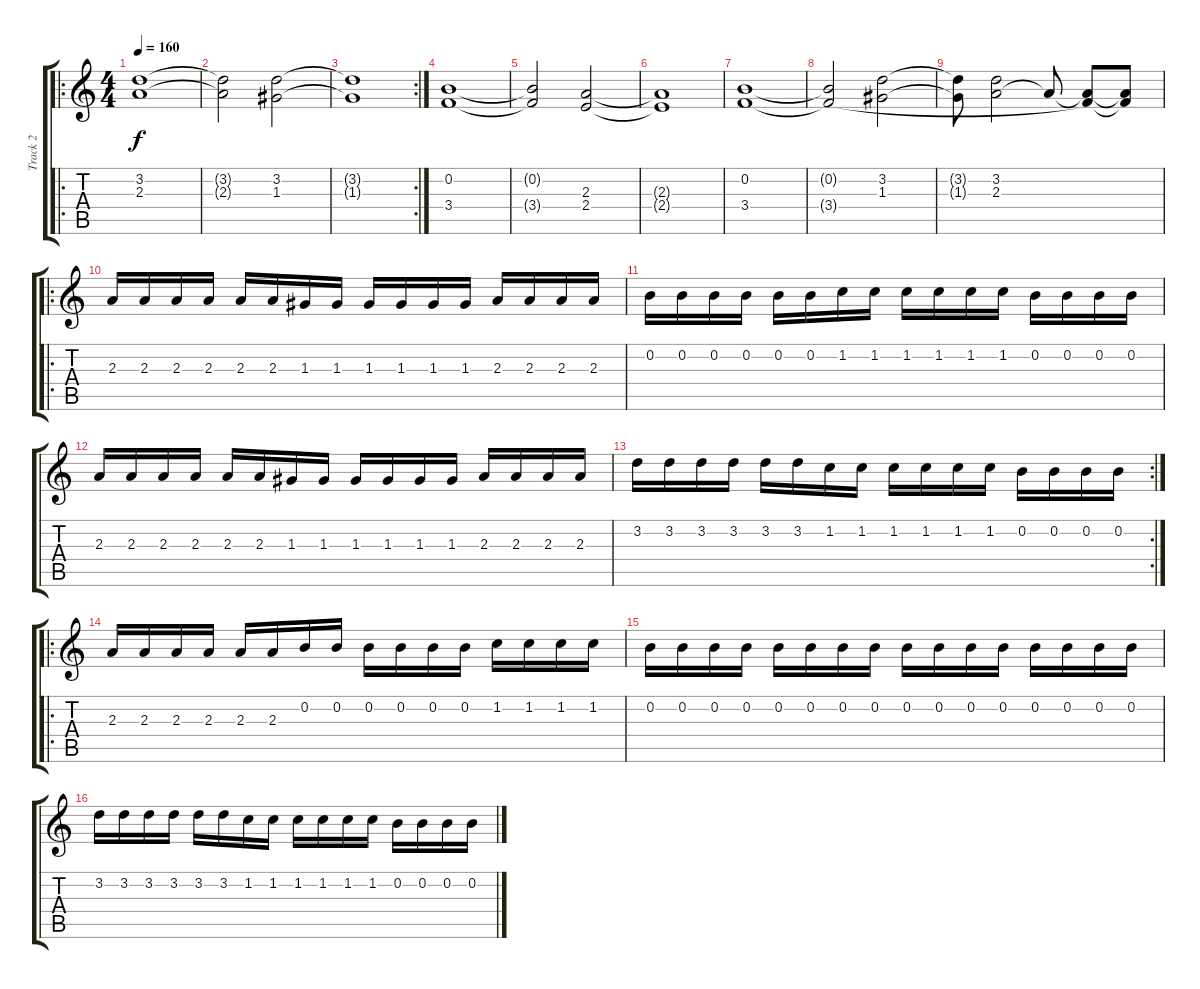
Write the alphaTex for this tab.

\track ("Track 2" "Track 2") {instrument distortionguitar}
\staff {score tabs}
\tuning (E4 B3 G3 D3 A2 E2) {hide}
\ro
\ts (4 4)
\tempo 160
\clef g2
\ks c
(3.2 2.3).1{dy f instrument distortionguitar} |
(3.2{t} 2.3{t}).2 (3.2 1.3).2 |
\rc 2
(3.2{t} 1.3{t}).1 |
(0.2 3.4).1 |
(0.2{t} 3.4{t}).2 (2.3 2.4).2 |
(2.3{t} 2.4{t}).1 |
(0.2 3.4).1 |
(0.2{t} 3.4{t}).2 (3.2 1.3).2 |
(3.2{t} 1.3{t}).8 (3.2 2.3).2 2.3{t}.8 (2.3{t} 3.4{t}).8 (2.3{t} 3.4{t}).8 |
\ro
2.3.16 2.3.16 2.3.16 2.3.16 2.3.16 2.3.16 1.3.16 1.3.16 1.3.16 1.3.16 1.3.16 1.3.16 2.3.16 2.3.16 2.3.16 2.3.16 |
0.2.16 0.2.16 0.2.16 0.2.16 0.2.16 0.2.16 1.2.16 1.2.16 1.2.16 1.2.16 1.2.16 1.2.16 0.2.16 0.2.16 0.2.16 0.2.16 |
2.3.16 2.3.16 2.3.16 2.3.16 2.3.16 2.3.16 1.3.16 1.3.16 1.3.16 1.3.16 1.3.16 1.3.16 2.3.16 2.3.16 2.3.16 2.3.16 |
\rc 2
3.2.16 3.2.16 3.2.16 3.2.16 3.2.16 3.2.16 1.2.16 1.2.16 1.2.16 1.2.16 1.2.16 1.2.16 0.2.16 0.2.16 0.2.16 0.2.16 |
\ro
2.3.16 2.3.16 2.3.16 2.3.16 2.3.16 2.3.16 0.2.16 0.2.16 0.2.16 0.2.16 0.2.16 0.2.16 1.2.16 1.2.16 1.2.16 1.2.16 |
0.2.16 0.2.16 0.2.16 0.2.16 0.2.16 0.2.16 0.2.16 0.2.16 0.2.16 0.2.16 0.2.16 0.2.16 0.2.16 0.2.16 0.2.16 0.2.16 |
3.2.16 3.2.16 3.2.16 3.2.16 3.2.16 3.2.16 1.2.16 1.2.16 1.2.16 1.2.16 1.2.16 1.2.16 0.2.16 0.2.16 0.2.16 0.2.16
